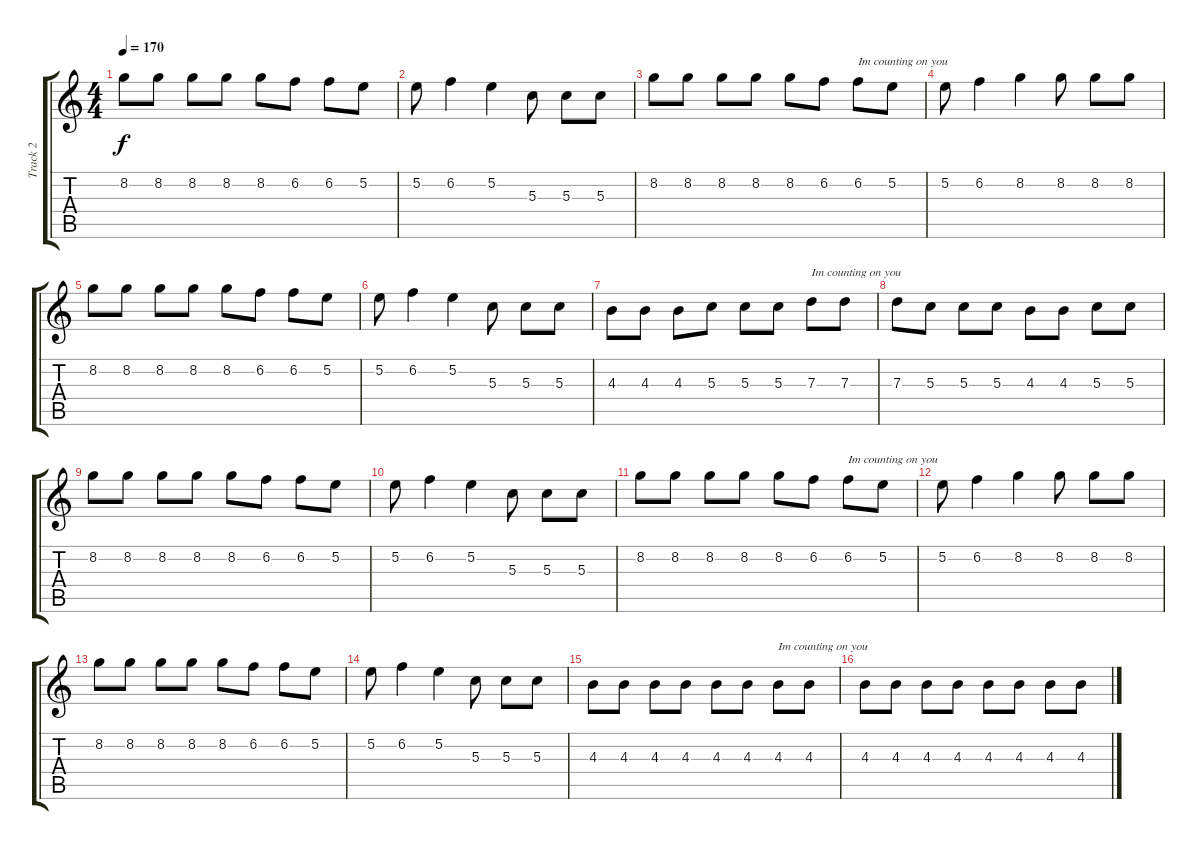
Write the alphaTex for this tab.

\track ("Track 2" "Track 2") {instrument overdrivenguitar}
\staff {score tabs}
\tuning (E4 B3 G3 D3 A2 E2) {hide}
\ts (4 4)
\tempo 170
\clef g2
\ks c
8.2.8{dy f} 8.2.8 8.2.8 8.2.8 8.2.8 6.2.8 6.2.8 5.2.8 |
5.2.8 6.2.4 5.2.4 5.3.8 5.3.8 5.3.8 |
8.2.8 8.2.8 8.2.8 8.2.8 8.2.8 6.2.8 6.2.8{txt "Im counting on you"} 5.2.8 |
5.2.8 6.2.4 8.2.4 8.2.8 8.2.8 8.2.8 |
8.2.8 8.2.8 8.2.8 8.2.8 8.2.8 6.2.8 6.2.8 5.2.8 |
5.2.8 6.2.4 5.2.4 5.3.8 5.3.8 5.3.8 |
4.3.8 4.3.8 4.3.8 5.3.8 5.3.8 5.3.8 7.3.8{txt "Im counting on you"} 7.3.8 |
7.3.8 5.3.8 5.3.8 5.3.8 4.3.8 4.3.8 5.3.8 5.3.8 |
8.2.8 8.2.8 8.2.8 8.2.8 8.2.8 6.2.8 6.2.8 5.2.8 |
5.2.8 6.2.4 5.2.4 5.3.8 5.3.8 5.3.8 |
8.2.8 8.2.8 8.2.8 8.2.8 8.2.8 6.2.8 6.2.8{txt "Im counting on you"} 5.2.8 |
5.2.8 6.2.4 8.2.4 8.2.8 8.2.8 8.2.8 |
8.2.8 8.2.8 8.2.8 8.2.8 8.2.8 6.2.8 6.2.8 5.2.8 |
5.2.8 6.2.4 5.2.4 5.3.8 5.3.8 5.3.8 |
4.3.8 4.3.8 4.3.8 4.3.8 4.3.8 4.3.8 4.3.8{txt "Im counting on you"} 4.3.8 |
4.3.8 4.3.8 4.3.8 4.3.8 4.3.8 4.3.8 4.3.8 4.3.8
